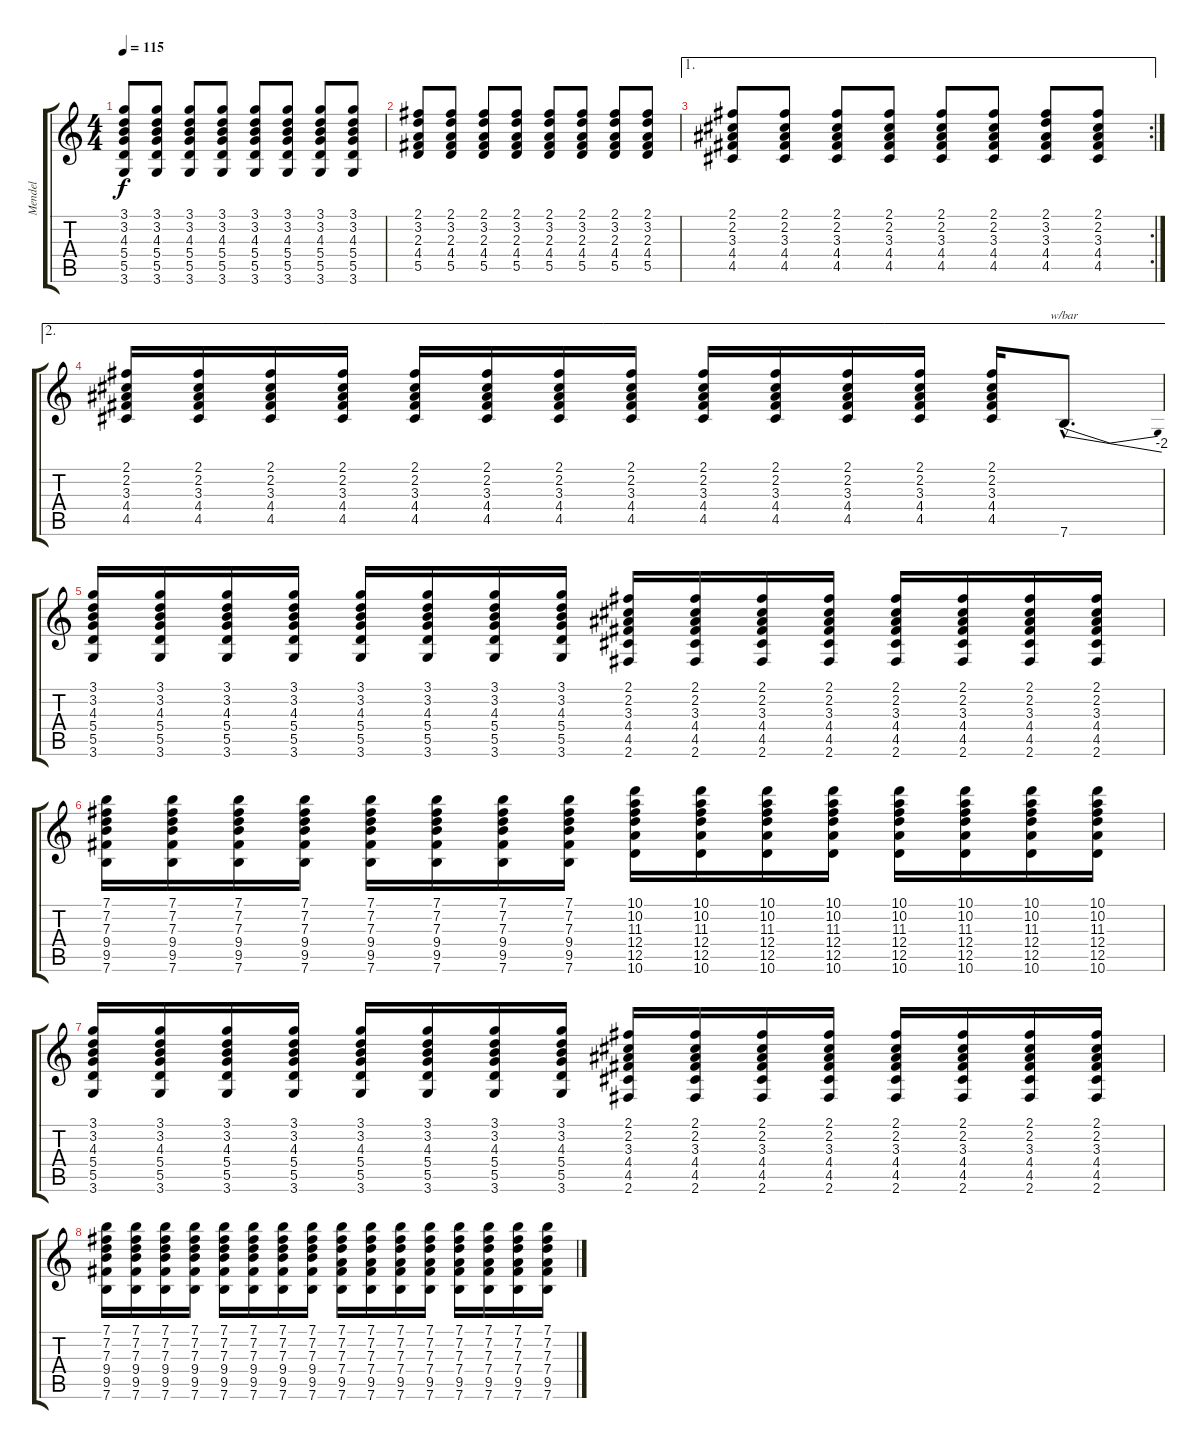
\track ("Mendel" "Mendel") {instrument distortionguitar}
\staff {score tabs}
\tuning (E4 B3 G3 D3 A2 E2) {hide}
\ts (4 4)
\tempo 115
\clef g2
\ks c
(3.1 3.2 4.3 5.4 5.5 3.6).8{dy f} (3.1 3.2 4.3 5.4 5.5 3.6).8 (3.1 3.2 4.3 5.4 5.5 3.6).8 (3.1 3.2 4.3 5.4 5.5 3.6).8 (3.1 3.2 4.3 5.4 5.5 3.6).8 (3.1 3.2 4.3 5.4 5.5 3.6).8 (3.1 3.2 4.3 5.4 5.5 3.6).8 (3.1 3.2 4.3 5.4 5.5 3.6).8 |
(2.1 3.2 2.3 4.4 5.5).8 (2.1 3.2 2.3 4.4 5.5).8 (2.1 3.2 2.3 4.4 5.5).8 (2.1 3.2 2.3 4.4 5.5).8 (2.1 3.2 2.3 4.4 5.5).8 (2.1 3.2 2.3 4.4 5.5).8 (2.1 3.2 2.3 4.4 5.5).8 (2.1 3.2 2.3 4.4 5.5).8 |
\ae 1
\rc 2
(2.1 2.2 3.3 4.4 4.5).8 (2.1 2.2 3.3 4.4 4.5).8 (2.1 2.2 3.3 4.4 4.5).8 (2.1 2.2 3.3 4.4 4.5).8 (2.1 2.2 3.3 4.4 4.5).8 (2.1 2.2 3.3 4.4 4.5).8 (2.1 3.2 3.3 4.4 4.5).8 (2.1 2.2 3.3 4.4 4.5).8 |
\ae 2
(2.1 2.2 3.3 4.4 4.5).16 (2.1 2.2 3.3 4.4 4.5).16 (2.1 2.2 3.3 4.4 4.5).16 (2.1 2.2 3.3 4.4 4.5).16 (2.1 2.2 3.3 4.4 4.5).16 (2.1 2.2 3.3 4.4 4.5).16 (2.1 2.2 3.3 4.4 4.5).16 (2.1 2.2 3.3 4.4 4.5).16 (2.1 2.2 3.3 4.4 4.5).16 (2.1 2.2 3.3 4.4 4.5).16 (2.1 2.2 3.3 4.4 4.5).16 (2.1 2.2 3.3 4.4 4.5).16 (2.1 2.2 3.3 4.4 4.5).16 7.6{hac}.8{d tbe (dive default 0 0 60 -8)} |
(3.1 3.2 4.3 5.4 5.5 3.6).16 (3.1 3.2 4.3 5.4 5.5 3.6).16 (3.1 3.2 4.3 5.4 5.5 3.6).16 (3.1 3.2 4.3 5.4 5.5 3.6).16 (3.1 3.2 4.3 5.4 5.5 3.6).16 (3.1 3.2 4.3 5.4 5.5 3.6).16 (3.1 3.2 4.3 5.4 5.5 3.6).16 (3.1 3.2 4.3 5.4 5.5 3.6).16 (2.1 2.2 3.3 4.4 4.5 2.6).16 (2.1 2.2 3.3 4.4 4.5 2.6).16 (2.1 2.2 3.3 4.4 4.5 2.6).16 (2.1 2.2 3.3 4.4 4.5 2.6).16 (2.1 2.2 3.3 4.4 4.5 2.6).16 (2.1 2.2 3.3 4.4 4.5 2.6).16 (2.1 2.2 3.3 4.4 4.5 2.6).16 (2.1 2.2 3.3 4.4 4.5 2.6).16 |
(7.1 7.2 7.3 9.4 9.5 7.6).16 (7.1 7.2 7.3 9.4 9.5 7.6).16 (7.1 7.2 7.3 9.4 9.5 7.6).16 (7.1 7.2 7.3 9.4 9.5 7.6).16 (7.1 7.2 7.3 9.4 9.5 7.6).16 (7.1 7.2 7.3 9.4 9.5 7.6).16 (7.1 7.2 7.3 9.4 9.5 7.6).16 (7.1 7.2 7.3 9.4 9.5 7.6).16 (10.1 10.2 11.3 12.4 12.5 10.6).16 (10.1 10.2 11.3 12.4 12.5 10.6).16 (10.1 10.2 11.3 12.4 12.5 10.6).16 (10.1 10.2 11.3 12.4 12.5 10.6).16 (10.1 10.2 11.3 12.4 12.5 10.6).16 (10.1 10.2 11.3 12.4 12.5 10.6).16 (10.1 10.2 11.3 12.4 12.5 10.6).16 (10.1 10.2 11.3 12.4 12.5 10.6).16 |
(3.1 3.2 4.3 5.4 5.5 3.6).16 (3.1 3.2 4.3 5.4 5.5 3.6).16 (3.1 3.2 4.3 5.4 5.5 3.6).16 (3.1 3.2 4.3 5.4 5.5 3.6).16 (3.1 3.2 4.3 5.4 5.5 3.6).16 (3.1 3.2 4.3 5.4 5.5 3.6).16 (3.1 3.2 4.3 5.4 5.5 3.6).16 (3.1 3.2 4.3 5.4 5.5 3.6).16 (2.1 2.2 3.3 4.4 4.5 2.6).16 (2.1 2.2 3.3 4.4 4.5 2.6).16 (2.1 2.2 3.3 4.4 4.5 2.6).16 (2.1 2.2 3.3 4.4 4.5 2.6).16 (2.1 2.2 3.3 4.4 4.5 2.6).16 (2.1 2.2 3.3 4.4 4.5 2.6).16 (2.1 2.2 3.3 4.4 4.5 2.6).16 (2.1 2.2 3.3 4.4 4.5 2.6).16 |
(7.1 7.2 7.3 9.4 9.5 7.6).16 (7.1 7.2 7.3 9.4 9.5 7.6).16 (7.1 7.2 7.3 9.4 9.5 7.6).16 (7.1 7.2 7.3 9.4 9.5 7.6).16 (7.1 7.2 7.3 9.4 9.5 7.6).16 (7.1 7.2 7.3 9.4 9.5 7.6).16 (7.1 7.2 7.3 9.4 9.5 7.6).16 (7.1 7.2 7.3 9.4 9.5 7.6).16 (7.1 7.2 7.3 7.4 9.5 7.6).16 (7.1 7.2 7.3 7.4 9.5 7.6).16 (7.1 7.2 7.3 7.4 9.5 7.6).16 (7.1 7.2 7.3 7.4 9.5 7.6).16 (7.1 7.2 7.3 7.4 9.5 7.6).16 (7.1 7.2 7.3 7.4 9.5 7.6).16 (7.1 7.2 7.3 7.4 9.5 7.6).16 (7.1 7.2 7.3 7.4 9.5 7.6).16
